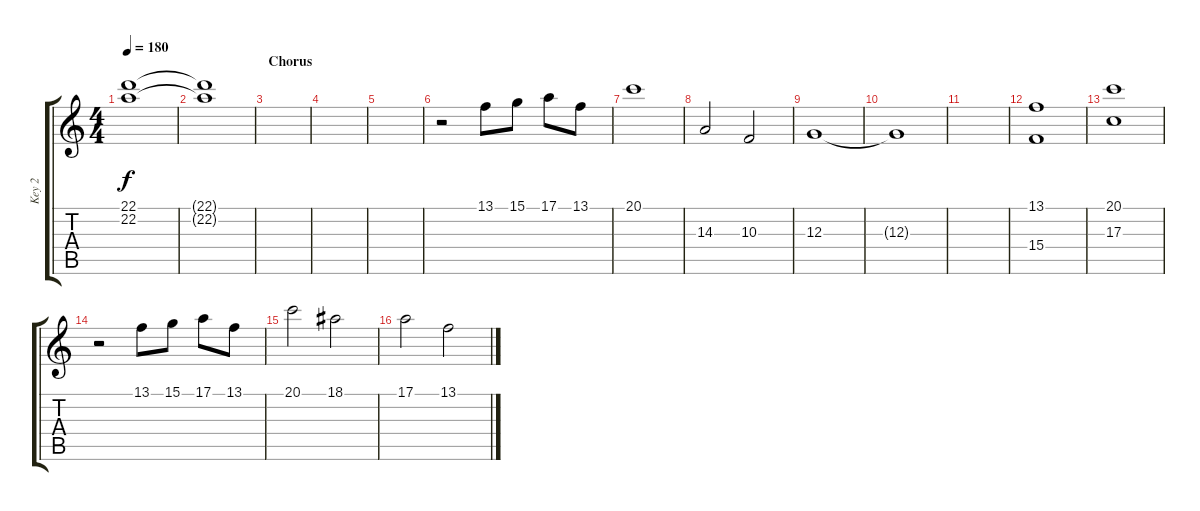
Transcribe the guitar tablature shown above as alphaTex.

\track ("Key 2" "Key 2") {instrument stringensemble1}
\staff {score tabs}
\tuning (E4 B3 G3 D3 A2 E2) {hide}
\ts (4 4)
\tempo 180
\clef g2
\ks c
(22.1 22.2).1{dy f} |
(22.1{t} 22.2{t}).1 |
\section ("" "Chorus")
|
|
|
r.2 13.1.8 15.1.8 17.1.8 13.1.8 |
20.1.1 |
14.3.2 10.3.2 |
12.3.1 |
12.3{t}.1 |
|
(13.1 15.4).1 |
(20.1 17.3).1 |
r.2 13.1.8 15.1.8 17.1.8 13.1.8 |
20.1.2 18.1.2 |
17.1.2 13.1.2
